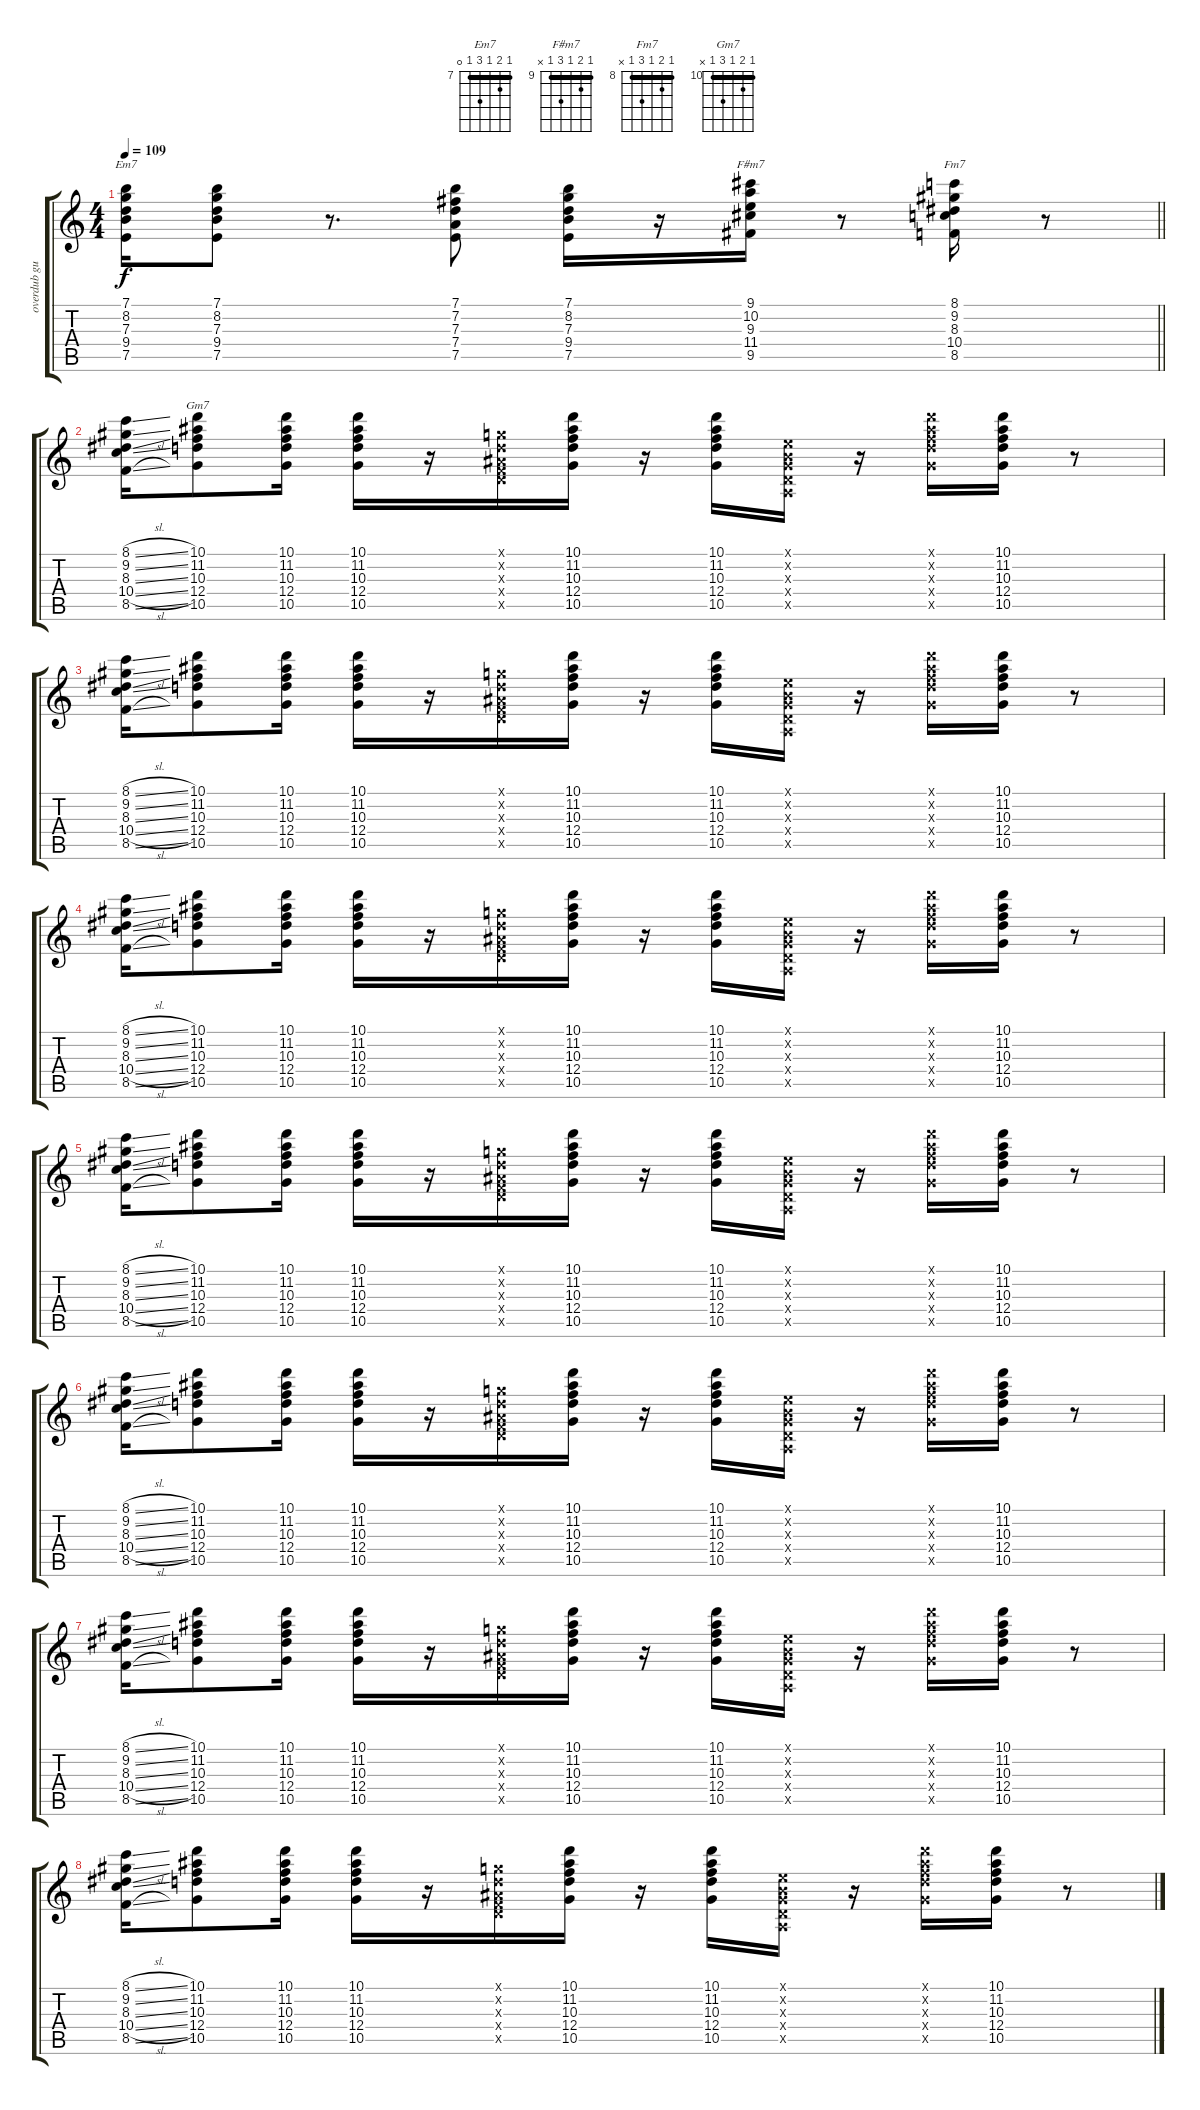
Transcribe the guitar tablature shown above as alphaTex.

\track ("overdub guitar II" "overdub gu") {instrument electricguitarjazz}
\staff {score tabs}
\tuning (E4 B3 G3 D3 A2 E2) {hide}
\chord ("Em7" 7 8 7 9 7 0) {firstfret 7 barre 7}
\chord ("F#m7" 9 10 9 11 9 x) {firstfret 9 barre 9}
\chord ("Fm7" 8 9 8 10 8 x) {firstfret 8 barre 8}
\chord ("Gm7" 10 11 10 12 10 x) {firstfret 10 barre 10}
\ts (4 4)
\tempo 109
\clef g2
\barLineRight lightlight
\ks aminor
(7.1 8.2 7.3 9.4 7.5).16{ch "Em7" dy f} (7.1 8.2 7.3 9.4 7.5).8 r.8{d} (7.1 7.2 7.3 7.4 7.5).8 (7.1 8.2 7.3 9.4 7.5).16 r.16 (9.1 10.2 9.3 11.4 9.5).16{ch "F#m7"} r.8 (8.1 9.2 8.3 10.4 8.5).16{ch "Fm7"} r.8 |
(8.1{sl} 9.2{sl} 8.3{sl} 10.4{sl} 8.5{sl}).16 (10.1 11.2 10.3 12.4 10.5).8{ch "Gm7"} (10.1 11.2 10.3 12.4 10.5).16 (10.1 11.2 10.3 12.4 10.5).16 r.16 (3.1{x} 3.2{x} 3.3{x} 3.4{x} 5.5{x}).16 (10.1 11.2 10.3 12.4 10.5).16 r.16 (10.1 11.2 10.3 12.4 10.5).16 (0.1{x} 0.2{x} 0.3{x} 0.4{x} 0.5{x}).16 r.16 (10.1{x} 11.2{x} 10.3{x} 12.4{x} 10.5{x}).16 (10.1 11.2 10.3 12.4 10.5).16 r.8 |
(8.1{sl} 9.2{sl} 8.3{sl} 10.4{sl} 8.5{sl}).16 (10.1 11.2 10.3 12.4 10.5).8 (10.1 11.2 10.3 12.4 10.5).16 (10.1 11.2 10.3 12.4 10.5).16 r.16 (3.1{x} 3.2{x} 3.3{x} 3.4{x} 5.5{x}).16 (10.1 11.2 10.3 12.4 10.5).16 r.16 (10.1 11.2 10.3 12.4 10.5).16 (0.1{x} 0.2{x} 0.3{x} 0.4{x} 0.5{x}).16 r.16 (10.1{x} 11.2{x} 10.3{x} 12.4{x} 10.5{x}).16 (10.1 11.2 10.3 12.4 10.5).16 r.8 |
(8.1{sl} 9.2{sl} 8.3{sl} 10.4{sl} 8.5{sl}).16 (10.1 11.2 10.3 12.4 10.5).8 (10.1 11.2 10.3 12.4 10.5).16 (10.1 11.2 10.3 12.4 10.5).16 r.16 (3.1{x} 3.2{x} 3.3{x} 3.4{x} 5.5{x}).16 (10.1 11.2 10.3 12.4 10.5).16 r.16 (10.1 11.2 10.3 12.4 10.5).16 (0.1{x} 0.2{x} 0.3{x} 0.4{x} 0.5{x}).16 r.16 (10.1{x} 11.2{x} 10.3{x} 12.4{x} 10.5{x}).16 (10.1 11.2 10.3 12.4 10.5).16 r.8 |
(8.1{sl} 9.2{sl} 8.3{sl} 10.4{sl} 8.5{sl}).16 (10.1 11.2 10.3 12.4 10.5).8 (10.1 11.2 10.3 12.4 10.5).16 (10.1 11.2 10.3 12.4 10.5).16 r.16 (3.1{x} 3.2{x} 3.3{x} 3.4{x} 5.5{x}).16 (10.1 11.2 10.3 12.4 10.5).16 r.16 (10.1 11.2 10.3 12.4 10.5).16 (0.1{x} 0.2{x} 0.3{x} 0.4{x} 0.5{x}).16 r.16 (10.1{x} 11.2{x} 10.3{x} 12.4{x} 10.5{x}).16 (10.1 11.2 10.3 12.4 10.5).16 r.8 |
(8.1{sl} 9.2{sl} 8.3{sl} 10.4{sl} 8.5{sl}).16 (10.1 11.2 10.3 12.4 10.5).8 (10.1 11.2 10.3 12.4 10.5).16 (10.1 11.2 10.3 12.4 10.5).16 r.16 (3.1{x} 3.2{x} 3.3{x} 3.4{x} 5.5{x}).16 (10.1 11.2 10.3 12.4 10.5).16 r.16 (10.1 11.2 10.3 12.4 10.5).16 (0.1{x} 0.2{x} 0.3{x} 0.4{x} 0.5{x}).16 r.16 (10.1{x} 11.2{x} 10.3{x} 12.4{x} 10.5{x}).16 (10.1 11.2 10.3 12.4 10.5).16 r.8 |
(8.1{sl} 9.2{sl} 8.3{sl} 10.4{sl} 8.5{sl}).16 (10.1 11.2 10.3 12.4 10.5).8 (10.1 11.2 10.3 12.4 10.5).16 (10.1 11.2 10.3 12.4 10.5).16 r.16 (3.1{x} 3.2{x} 3.3{x} 3.4{x} 5.5{x}).16 (10.1 11.2 10.3 12.4 10.5).16 r.16 (10.1 11.2 10.3 12.4 10.5).16 (0.1{x} 0.2{x} 0.3{x} 0.4{x} 0.5{x}).16 r.16 (10.1{x} 11.2{x} 10.3{x} 12.4{x} 10.5{x}).16 (10.1 11.2 10.3 12.4 10.5).16 r.8 |
(8.1{sl} 9.2{sl} 8.3{sl} 10.4{sl} 8.5{sl}).16 (10.1 11.2 10.3 12.4 10.5).8 (10.1 11.2 10.3 12.4 10.5).16 (10.1 11.2 10.3 12.4 10.5).16 r.16 (3.1{x} 3.2{x} 3.3{x} 3.4{x} 5.5{x}).16 (10.1 11.2 10.3 12.4 10.5).16 r.16 (10.1 11.2 10.3 12.4 10.5).16 (0.1{x} 0.2{x} 0.3{x} 0.4{x} 0.5{x}).16 r.16 (10.1{x} 11.2{x} 10.3{x} 12.4{x} 10.5{x}).16 (10.1 11.2 10.3 12.4 10.5).16 r.8
